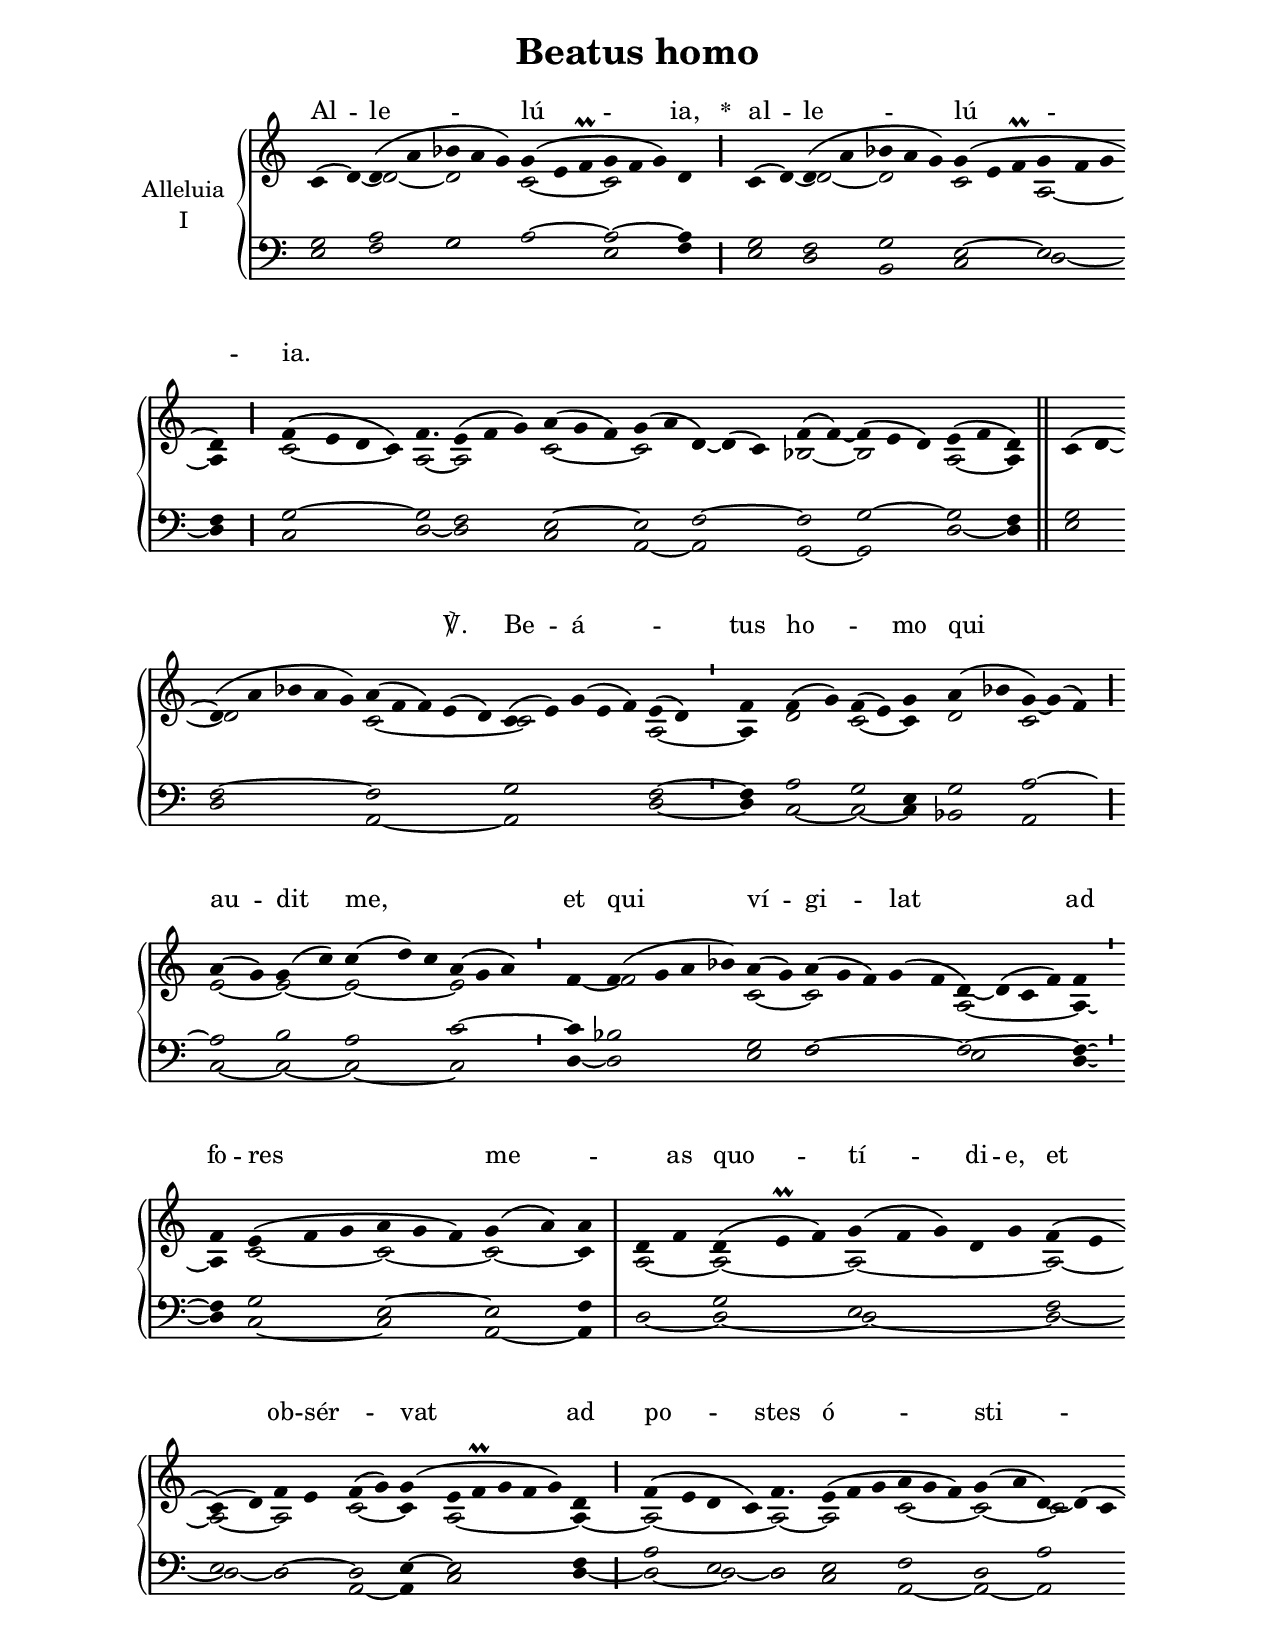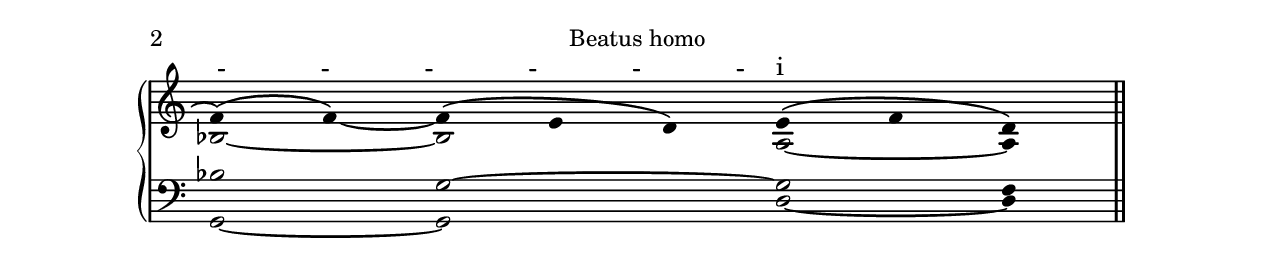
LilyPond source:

\version "2.18"
\include "gregorian.ly"
\include "noh2.ily"


%Page reference: page i.109
%(volume.page)

global = {
 \key d \dorian
 \cadenzaOn 
}

\header {
  title = \markup \center-column {"Beatus homo" \vspace #1 }
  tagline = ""
  composer = ""
}

\paper {
 #(include-special-characters)
  oddHeaderMarkup = \markup \fill-line {
    \line {}
    \center-column {
      \on-the-fly #first-page     " "
      \on-the-fly #not-first-page "Beatus homo"
    }
    \line { \on-the-fly #print-page-number-check-first \fromproperty #'page:page-number-string }
  }
  evenHeaderMarkup = \markup \fill-line {
    \line { \on-the-fly #print-page-number-check-first \fromproperty #'page:page-number-string }
    \center-column { "Beatus homo" }
    \line {}
  }
}

chantText = \lyricmode {
Al -- le -- lú -- ia, 
\set stanza = " * " 
al -- le -- lú -- ia. 
_ _ _ _ _ _ _ _ ℣. 
Be -- á -- _ tus ho -- _ mo qui au -- dit me, _ _ 
et qui ví -- gi -- lat ad fo -- res me -- _ _ as quo -- tí -- di -- e, 
et ob -- sér -- _ vat ad po -- stes ó -- sti -- i 
\set stanza = " * " me -- i. 
_ _ _ _ _ _ _ }

chantMusic = {
\tieDown   c'4 ( \once \tweak #'font-size #-4 d' )  d'4 ( a'4 bes'4 a'4 g'4) g'4 ( e'4 f'\prall g'4 f'4 g'4) d'4 \divisioMaior
 c'4 ( \once \tweak #'font-size #-4 d' )  d'4 ( a'4 bes'4 a'4 g'4) g'4 ( e'4 f'\prall g'4 f'4 g'4 \forceBreak
) d'4 \divisioMaior
 f'4 ( e'4 d'4 c'4) f'4. e'4 ( f'4 g'4) a'4 ( g'4 f'4) g'4 ( a'4 d'4) ~ d'4 ( c'4) f'4 ( f'4) ~ f'4 ( e'4 d'4) e'4 ( f'4 d'4) \finalis
 c'4 ( d'4 \forceBreak
)  d'4 ( a'4 bes'4 a'4 g'4) a'4 ( f'4 f'4) e'4 ( d'4) c'4 ( e'4) g'4 ( e'4 f'4) e'4 ( d'4) \divisioMinima
 f'4 f'4 ( g'4) f'4 ( e'4)  g'4 a'4 ( bes'4 g'4) ~ g'4 ( f'4) \divisioMaior \forceBreak

 a'4 ( g'4) g'4 ( c''4) c''4 ( d''4) c''4 a'4 ( g'4 a'4) \divisioMinima
 f'4  f'4 ( g'4 a'4 bes'4) a'4 ( g'4) a'4 ( g'4 f'4) g'4 ( f'4 d'4) ~ d'4 ( c'4 f'4) f'4 \divisioMinima \forceBreak

 f'4 e'4 ( f'4 g'4 a'4 g'4 f'4) g'4 ( a'4) a'4 \divisioMaxima
 d'4 f'4 d'4 ( e'\prall f'4) g'4 ( f'4 g'4) d'4 g'4 f'4 ( e'4 \forceBreak
) c'4 ( d'4) f'4 e'4 f'4 ( g'4)  g'4 ( e'4 f'\prall g'4 f'4 g'4) d'4 \divisioMaior
 f'4 ( e'4 d'4 c'4) f'4. e'4 ( f'4 g'4 a'4 g'4 f'4) g'4 ( a'4 d'4) ~ d'4 ( c'4 \forceBreak
) f'4 ( f'4) ~ f'4 ( e'4 d'4) e'4 ( f'4 d'4) \finalis

}

altoMusic = {
r4 d'4 ~ d'2 ~ d'2*3/2 c'2*3/2 ~ c'2*4/2 \divisioMaior
r4 d'4 ~ d'2 ~ d'2*3/2 c'2*3/2 a2*3/2 ~ a4 \divisioMaior
c'2*3/2 ~ c'4 a2*3/4 ~ a2*3/2 c'2*3/2 ~ c'2 d'4 ~ d'4 r4 bes2 ~ bes2*3/2 a2 ~ a4 \finalis
r4 d'4 ~ d'2*5/2 c'2*5/2 ~ c'2*5/2 a2 ~ \divisioMinima
a4 d'2 c'2 ~ c'4 d'2 c'2*3/2 \divisioMaior
e'2 ~ e'2 ~ e'2*3/2 ~ e'2*3/2 \divisioMinima
f'4 ~ f'2*4/2 c'2 ~ c'2*5/2 a2*4/2 ~ a4 ~ \divisioMinima
a4 c'2*3/2 ~ c'2*3/2 ~ c'2 ~ c'4 \divisioMaxima
a2 ~ a2*3/2 ~ a2*5/2 ~ a2 ~ a2 ~ a2 c'2 ~ c'4 a2*5/2 ~ a4 ~ \divisioMaior
a2*4/2 ~ a2*3/4 ~ a2*3/2 c'2*3/2 ~ c'2 ~ c'2*3/2 bes2 ~ bes2*3/2 a2 ~ a4 \finalis
}

tenorMusic = {
g2 a2 g2*3/2 a2*3/2 ~ a2*3/2 ~ a4 \divisioMaior
g2 f2 g2*3/2 e2*3/2 ~ e2*3/2 f4 \divisioMaior
g2*4/2 ~ g2*3/4 f2*3/2 e2*3/2 ~ e2 f2*3/2 ~ f2 g2*3/2 ~ g2 f4 \finalis
g2 f2*5/2 ~ f2*5/2 g2*5/2 f2 ~ \divisioMinima
f4 a2 g2 e4 g2 a2*3/2 ~ \divisioMaior
a2 b2 a2*3/2 c'2*3/2 ~ \divisioMinima
c'4 bes2*4/2 g2 f2*5/2 ~ f2*4/2 ~ f4 ~ \divisioMinima
f4 g2*3/2 e2*3/2 ~ e2 f4 \divisioMaxima
r2 g2*3/2 e2*5/2 f2 e2 d2 ~ d2 e4 ~ e2*5/2 f4 \divisioMaior
a2 e2 d2*3/4 e2*3/2 f2*3/2 d2 a2*3/2 bes2 g2*3/2 ~ g2 f4 \finalis
}

bassMusic = {
e2 f2 g2*3/2 r2*3/2 e2*3/2 f4 \divisioMaior
e2 d2 b,2*3/2 c2*3/2 d2*3/2 ~ d4 \divisioMaior
c2*4/2 d2*3/4 ~ d2*3/2 c2*3/2 a,2 ~ a,2*3/2 g,2 ~ g,2*3/2 d2 ~ d4 \finalis
e2 d2*5/2 a,2*5/2 ~ a,2*5/2 d2 ~ \divisioMinima
d4 c2 ~ c2 ~ c4 bes,2 a,2*3/2 \divisioMaior
c2 ~ c2 ~ c2*3/2 ~ c2*3/2 \divisioMinima
d4 ~ d2*4/2 e2 f2*5/2 e2*4/2 d4 ~ \divisioMinima
d4 c2*3/2 ~ c2*3/2 a,2 ~ a,4 \divisioMaxima
d2 ~ d2*3/2 ~ d2*5/2 ~ d2 ~ d2 ~ d2 a,2 ~ a,4 c2*5/2 d4 ~ \divisioMaior
d2 ~ d2 ~ d2*3/4 c2*3/2 a,2*3/2 ~ a,2 ~ a,2*3/2 g,2 ~ g,2*3/2 d2 ~ d4 \finalis
}

voiceLines = {
\voiceLineStyle


}

\score{
  <<
    \new GrandStaff <<
      \set GrandStaff.autoBeaming = ##f
      \set GrandStaff.instrumentName = \markup \center-column {
        "Alleluia"
        "I"
      }
      \new Staff = up <<
        \new Voice = "chant" {
          \voiceOne \global \chantMusic
        }
        \new Voice {
          \voiceTwo \global \altoMusic
        }
      >>

      \new Staff = down <<
        \clef bass
        \new Voice {
          \voiceOne \global \tenorMusic
        }
        \new Voice {
          \voiceTwo \global \bassMusic
        }
	\new Voice {
        \voiceThree \global \voiceLines
        }
      >>
    >>
    \new Lyrics \lyricsto chant {
      \chantText
    }
  >>
  \layout{
  }
  \midi{
    \tempo 4 = 125
  }
}
